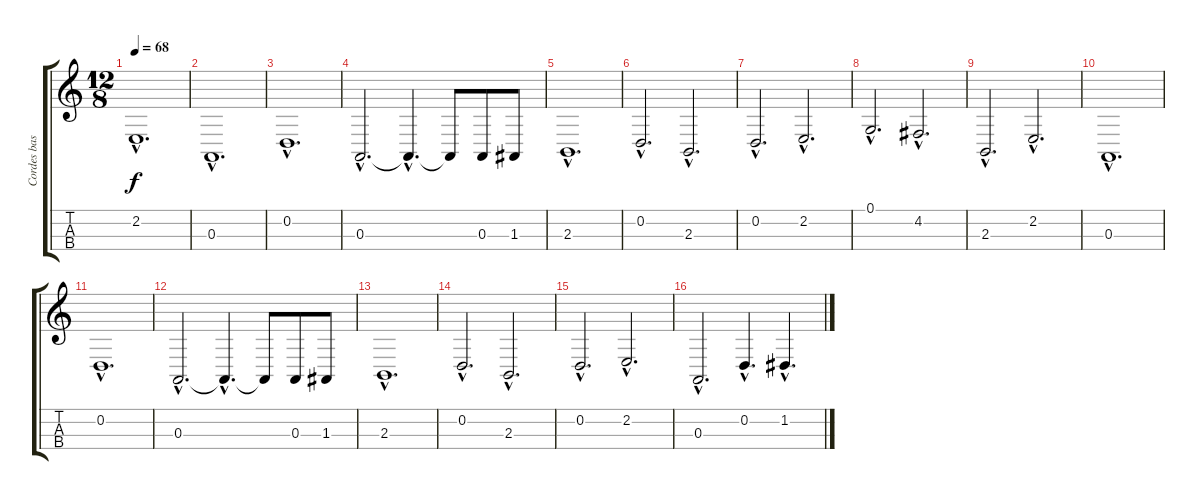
\track ("Cordes basses" "Cordes bas") {instrument stringensemble1}
\staff {score tabs}
\tuning (G3 D3 A2 E2) {hide}
\ts (12 8)
\tempo 68
\clef g2
\ks c
2.2{hac}.1{d dy f} |
0.3{hac}.1{d} |
0.2{hac}.1{d} |
0.3{hac}.2{d} 0.3{hac t}.4{d} 0.3{t}.8 0.3.8 1.3.8 |
2.3{hac}.1{d} |
0.2{hac}.2{d} 2.3{hac}.2{d} |
0.2{hac}.2{d} 2.2{hac}.2{d} |
0.1{hac}.2{d} 4.2{hac}.2{d} |
2.3{hac}.2{d} 2.2{hac}.2{d} |
0.3{hac}.1{d} |
0.2{hac}.1{d} |
0.3{hac}.2{d} 0.3{hac t}.4{d} 0.3{t}.8 0.3.8 1.3.8 |
2.3{hac}.1{d} |
0.2{hac}.2{d} 2.3{hac}.2{d} |
0.2{hac}.2{d} 2.2{hac}.2{d} |
0.3{hac}.2{d} 0.2{hac}.4{d} 1.2{hac}.4{d}
